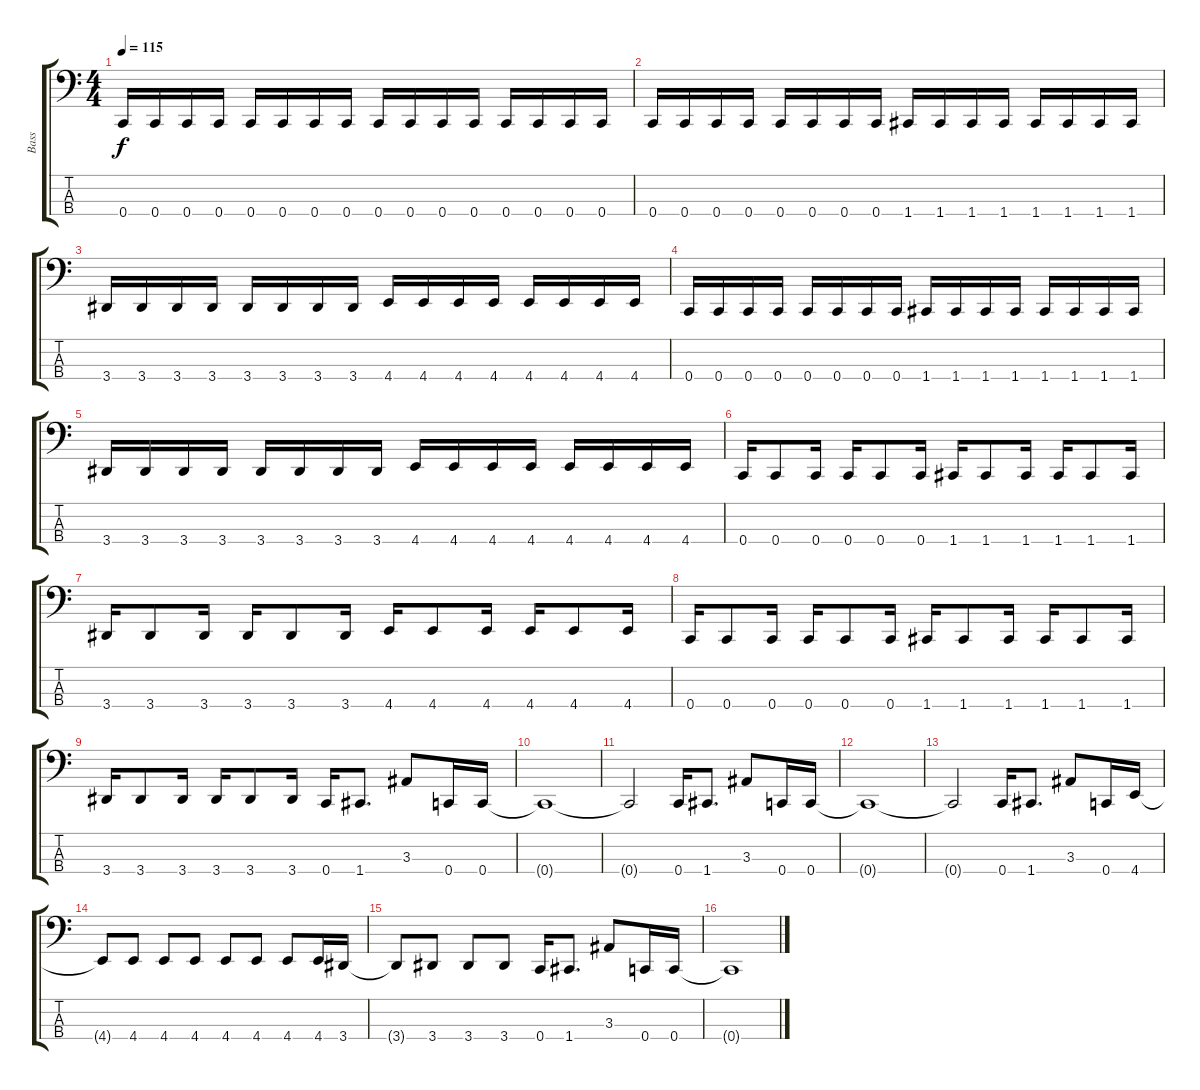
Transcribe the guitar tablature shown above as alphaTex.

\track ("Bass" "Bass") {instrument electricbasspick}
\staff {score tabs}
\tuning (F2 C2 G1 C1) {hide}
\ts (4 4)
\tempo 115
\clef f4
\ks c
0.4.16{dy f} 0.4.16 0.4.16 0.4.16 0.4.16 0.4.16 0.4.16 0.4.16 0.4.16 0.4.16 0.4.16 0.4.16 0.4.16 0.4.16 0.4.16 0.4.16 |
0.4.16 0.4.16 0.4.16 0.4.16 0.4.16 0.4.16 0.4.16 0.4.16 1.4.16 1.4.16 1.4.16 1.4.16 1.4.16 1.4.16 1.4.16 1.4.16 |
3.4.16 3.4.16 3.4.16 3.4.16 3.4.16 3.4.16 3.4.16 3.4.16 4.4.16 4.4.16 4.4.16 4.4.16 4.4.16 4.4.16 4.4.16 4.4.16 |
0.4.16 0.4.16 0.4.16 0.4.16 0.4.16 0.4.16 0.4.16 0.4.16 1.4.16 1.4.16 1.4.16 1.4.16 1.4.16 1.4.16 1.4.16 1.4.16 |
3.4.16 3.4.16 3.4.16 3.4.16 3.4.16 3.4.16 3.4.16 3.4.16 4.4.16 4.4.16 4.4.16 4.4.16 4.4.16 4.4.16 4.4.16 4.4.16 |
0.4.16 0.4.8 0.4.16 0.4.16 0.4.8 0.4.16 1.4.16 1.4.8 1.4.16 1.4.16 1.4.8 1.4.16 |
3.4.16 3.4.8 3.4.16 3.4.16 3.4.8 3.4.16 4.4.16 4.4.8 4.4.16 4.4.16 4.4.8 4.4.16 |
0.4.16 0.4.8 0.4.16 0.4.16 0.4.8 0.4.16 1.4.16 1.4.8 1.4.16 1.4.16 1.4.8 1.4.16 |
3.4.16 3.4.8 3.4.16 3.4.16 3.4.8 3.4.16 0.4.16 1.4.8{d} 3.3.8 0.4.16 0.4.16 |
0.4{t}.1 |
0.4{t}.2 0.4.16 1.4.8{d} 3.3.8 0.4.16 0.4.16 |
0.4{t}.1 |
0.4{t}.2 0.4.16 1.4.8{d} 3.3.8 0.4.16 4.4.16 |
4.4{t}.8 4.4.8 4.4.8 4.4.8 4.4.8 4.4.8 4.4.8 4.4.16 3.4.16 |
3.4{t}.8 3.4.8 3.4.8 3.4.8 0.4.16 1.4.8{d} 3.3.8 0.4.16 0.4.16 |
0.4{t}.1
